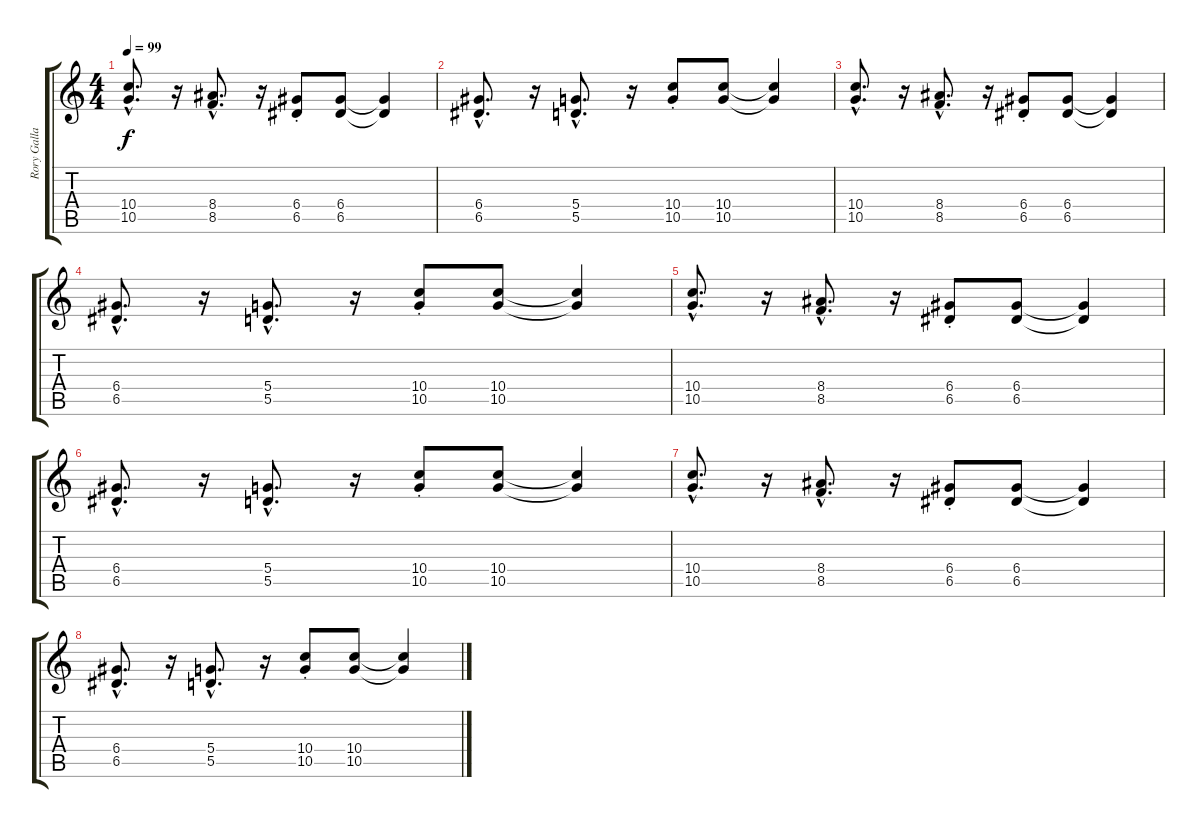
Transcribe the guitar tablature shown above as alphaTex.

\track ("Rory Gallagher Rythm" "Rory Galla") {instrument distortionguitar}
\staff {score tabs}
\tuning (E4 B3 G3 D3 A2 E2) {hide}
\ts (4 4)
\tempo 99
\clef g2
\ks c
(10.4{hac} 10.5{hac}).8{d dy f} r.16 (8.4{hac} 8.5{hac}).8{d} r.16 (6.4{st} 6.5{st}).8 (6.4 6.5).8 (6.4{t} 6.5{t}).4 |
(6.4{hac} 6.5{hac}).8{d} r.16 (5.4{hac} 5.5{hac}).8{d} r.16 (10.4{st} 10.5{st}).8 (10.4 10.5).8 (10.4{t} 10.5{t}).4 |
(10.4{hac} 10.5{hac}).8{d} r.16 (8.4{hac} 8.5{hac}).8{d} r.16 (6.4{st} 6.5{st}).8 (6.4 6.5).8 (6.4{t} 6.5{t}).4 |
(6.4{hac} 6.5{hac}).8{d} r.16 (5.4{hac} 5.5{hac}).8{d} r.16 (10.4{st} 10.5{st}).8 (10.4 10.5).8 (10.4{t} 10.5{t}).4 |
(10.4{hac} 10.5{hac}).8{d} r.16 (8.4{hac} 8.5{hac}).8{d} r.16 (6.4{st} 6.5{st}).8 (6.4 6.5).8 (6.4{t} 6.5{t}).4 |
(6.4{hac} 6.5{hac}).8{d} r.16 (5.4{hac} 5.5{hac}).8{d} r.16 (10.4{st} 10.5{st}).8 (10.4 10.5).8 (10.4{t} 10.5{t}).4 |
(10.4{hac} 10.5{hac}).8{d} r.16 (8.4{hac} 8.5{hac}).8{d} r.16 (6.4{st} 6.5{st}).8 (6.4 6.5).8 (6.4{t} 6.5{t}).4 |
(6.4{hac} 6.5{hac}).8{d} r.16 (5.4{hac} 5.5{hac}).8{d} r.16 (10.4{st} 10.5{st}).8 (10.4 10.5).8 (10.4{t} 10.5{t}).4
